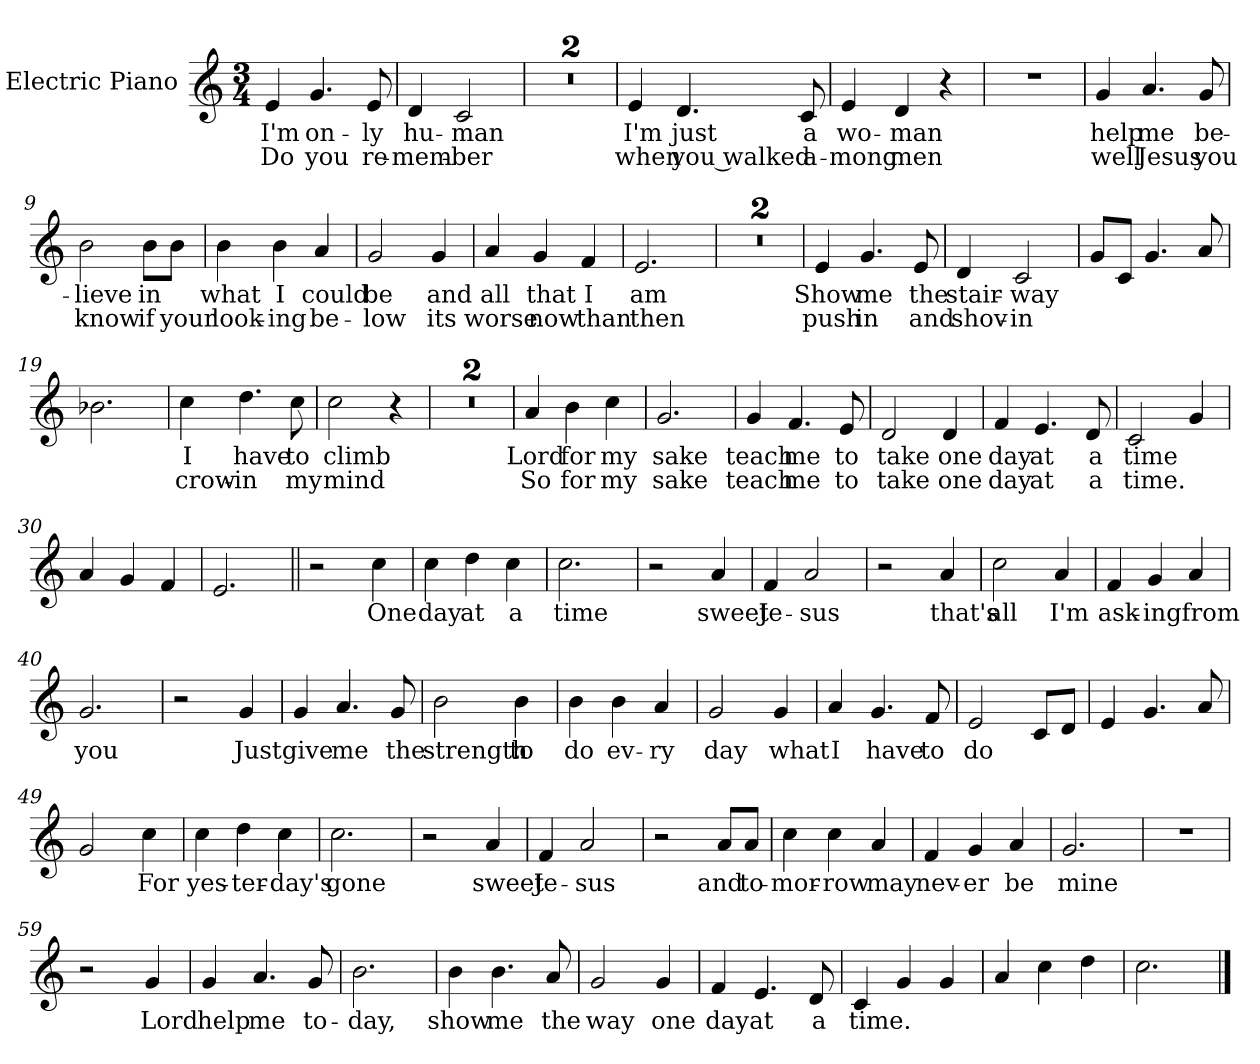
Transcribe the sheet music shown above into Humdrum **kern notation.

**kern	**text	**text
*part1	*part1	*part1
*staff1	*staff1	*staff1
*I"Electric Piano	*	*
*I'E.Pno	*	*
*clefG2	*	*
*k[]	*	*
*C:	*	*
*M3/4	*	*
=1	=1	=1
4e/	I'm	Do
4.g/	on-	you
8e/	-ly	re-
=2	=2	=2
4d/	hu-	-mem-
2c/	-man	-ber
=3	=3	=3
2.r	.	.
=4	=4	=4
2.r	.	.
=5	=5	=5
4e/	I'm	when
4.d/	just	you walked
8c/	a	a-
=6	=6	=6
4e/	wo-	mong
4d/	-man	men
4r	.	.
=7	=7	=7
2.r	.	.
!!LO:LB:g=z
=8	=8	=8
4g/	help	well
4.a/	me	Jesus
8g/	be-	you
=9	=9	=9
2b\	-lieve	know
8b\L	in	if
8b\J	.	your
=10	=10	=10
4b\	what	look-
4b\	I	-ing
4a/	could	be-
=11	=11	=11
2g/	be	-low
4g/	and	its
=12	=12	=12
4a/	all	worse
4g/	that	now
4f/	I	than
=13	=13	=13
2.e/	am	then
=14	=14	=14
2.r	.	.
!!LO:LB:g=z
=15	=15	=15
2.r	.	.
=16	=16	=16
4e/	Show	push
4.g/	me	in
8e/	the	and
=17	=17	=17
4d/	stair-	shov-
2c/	way	-in
=18	=18	=18
8g/L	.	.
8c/J	.	.
4.g/	.	.
8a/	.	.
=19	=19	=19
2.b-X\	.	.
!!LO:LB:g=z
=20	=20	=20
4cc\	I	crow-
4.dd\	have	-in
8cc\	to	my
=21	=21	=21
2cc\	climb	mind
4r	.	.
=22	=22	=22
2.r	.	.
=23	=23	=23
2.r	.	.
!!LO:LB:g=z
=24	=24	=24
4a/	Lord	So
4b\	for	for
4cc\	my	my
=25	=25	=25
2.g/	sake	sake
=26	=26	=26
4g/	teach	teach
4.f/	me	me
8e/	to	to
=27	=27	=27
2d/	take	take
4d/	one	one
!!LO:LB:g=z
=28	=28	=28
4f/	day	day
4.e/	at	at
8d/	a	a
=29	=29	=29
2c/	time	time.
4g/	.	.
=30	=30	=30
4a/	.	.
4g/	.	.
4f/	.	.
=31	=31	=31
2.e/	.	.
!!LO:LB:g=z
=32||	=32||	=32||
2r	.	.
4cc\	One	.
=33	=33	=33
4cc\	day	.
4dd\	at	.
4cc\	a	.
=34	=34	=34
2.cc\	time	.
=35	=35	=35
2r	.	.
4a/	sweet	.
=36	=36	=36
4f/	Je-	.
2a/	-sus	.
!!LO:LB:g=z
=37	=37	=37
2r	.	.
4a/	that's	.
=38	=38	=38
2cc\	all	.
4a/	I'm	.
=39	=39	=39
4f/	ask-	.
4g/	-ing	.
4a/	from	.
=40	=40	=40
2.g/	you	.
!!LO:PB:g=z
=41	=41	=41
2r	.	.
4g/	Just	.
=42	=42	=42
4g/	give	.
4.a/	me	.
8g/	the	.
=43	=43	=43
2b\	strength	.
4b\	to	.
=44	=44	=44
4b\	do	.
4b\	ev-	.
4a/	-ry	.
!!LO:LB:g=z
=45	=45	=45
2g/	day	.
4g/	what	.
=46	=46	=46
4a/	I	.
4.g/	have	.
8f/	to	.
=47	=47	=47
2e/	do	.
8c/L	.	.
8d/J	.	.
=48	=48	=48
4e/	.	.
4.g/	.	.
8a/	.	.
!!LO:LB:g=z
=49	=49	=49
2g/	.	.
4cc\	For	.
=50	=50	=50
4cc\	yes-	.
4dd\	-ter-	.
4cc\	-day's	.
=51	=51	=51
2.cc\	gone	.
=52	=52	=52
2r	.	.
4a/	sweet	.
=53	=53	=53
4f/	Je-	.
2a/	-sus	.
!!LO:LB:g=z
=54	=54	=54
2r	.	.
8a/L	and	.
8a/J	to-	.
=55	=55	=55
4cc\	-mor-	.
4cc\	-row	.
4a/	may	.
=56	=56	=56
4f/	nev-	.
4g/	-er	.
4a/	be	.
=57	=57	=57
2.g/	mine	.
!!LO:LB:g=z
=58	=58	=58
2.r	.	.
=59	=59	=59
2r	.	.
4g/	Lord	.
=60	=60	=60
4g/	help	.
4.a/	me	.
8g/	to-	.
=61	=61	=61
2.b\	day,	.
!!LO:LB:g=z
=62	=62	=62
4b\	show	.
4.b\	me	.
8a/	the	.
=63	=63	=63
2g/	way	.
4g/	one	.
=64	=64	=64
4f/	day	.
4.e/	at	.
8d/	a	.
=65	=65	=65
4c/	time.	.
4g/	.	.
4g/	.	.
=66	=66	=66
4a/	.	.
4cc\	.	.
4dd\	.	.
=67	=67	=67
2.cc\	.	.
==	==	==
*-	*-	*-
